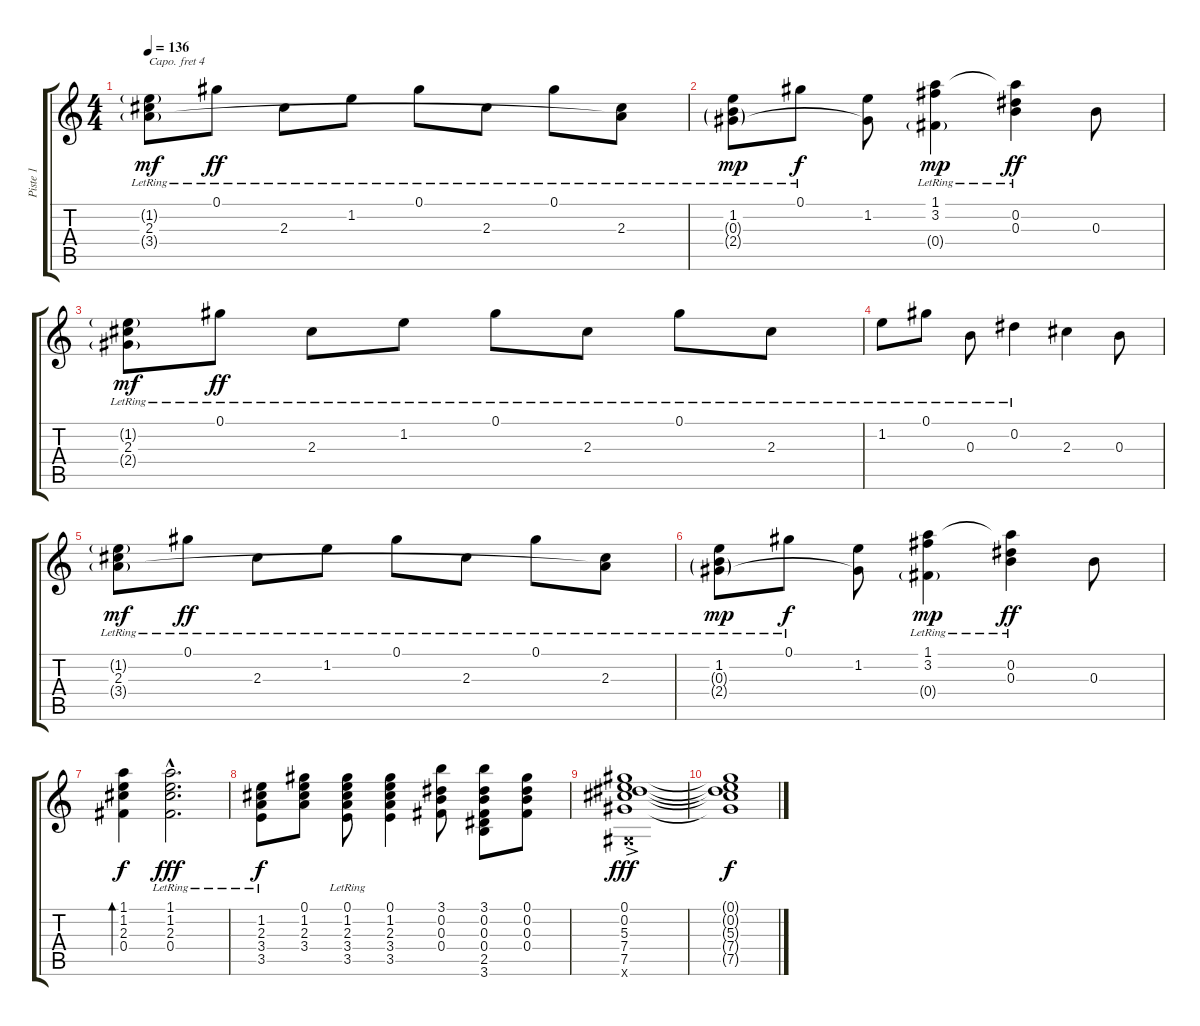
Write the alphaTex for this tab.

\track ("Piste 1" "Piste 1") {instrument acousticguitarsteel}
\staff {score tabs}
\capo 4
\tuning (E4 B3 G3 D3 A2 E2) {hide}
\ts (4 4)
\tempo 136
\clef g2
\ks c
(1.2{g lr} 2.3{lr} 3.4{g}).8{dy mf} 0.1{lr}.8{dy ff} 2.3{lr}.8 1.2{lr}.8 0.1{lr}.8 2.3{lr}.8 0.1{lr}.8 (2.3{lr} 3.4{t}).8 |
(1.2{lr} 0.3{g lr} 2.4{g}).8{dy mp} 0.1{lr}.8{dy f} (1.2 2.4{t}).8 (1.1 3.2{lr} 0.4{g lr}).4{dy mp} (1.1{t} 0.2{lr} 0.3).4{dy ff} 0.3.8 |
(1.2{g lr} 2.3{lr} 2.4{g lr}).8{dy mf} 0.1{lr}.8{dy ff} 2.3{lr}.8 1.2{lr}.8 0.1{lr}.8 2.3{lr}.8 0.1{lr}.8 2.3{lr}.8 |
1.2{lr}.8 0.1{lr}.8 0.3{lr}.8 0.2{lr}.4 2.3.4 0.3.8 |
(1.2{g lr} 2.3{lr} 3.4{g}).8{dy mf} 0.1{lr}.8{dy ff} 2.3{lr}.8 1.2{lr}.8 0.1{lr}.8 2.3{lr}.8 0.1{lr}.8 (2.3{lr} 3.4{t}).8 |
(1.2{lr} 0.3{g lr} 2.4{g}).8{dy mp} 0.1{lr}.8{dy f} (1.2 2.4{t}).8 (1.1 3.2{lr} 0.4{g lr}).4{dy mp} (1.1{t} 0.2{lr} 0.3).4{dy ff} 0.3.8 |
(1.1 1.2 2.3 0.4).4{bd 120 dy f} (1.1{hac} 1.2{hac} 2.3{hac} 0.4{hac lr}).2{d dy fff} |
(1.2 2.3 3.4 3.5{lr}).8{dy f} (0.1 1.2 2.3 3.4).8 (0.1 1.2 2.3 3.4 3.5{lr}).8 (0.1 1.2 2.3 3.4 3.5).4 (3.1 0.2 0.3 0.4).8 (3.1 0.2 0.3 0.4 2.5 3.6).8 (0.1 0.2 0.3 0.4).8 |
(0.1{ac} 0.2 5.3 7.4 7.5 0.6{x}).1{dy fff} |
(0.1{t} 0.2{t} 5.3{t} 7.4{t} 7.5{t}).1{dy f}
